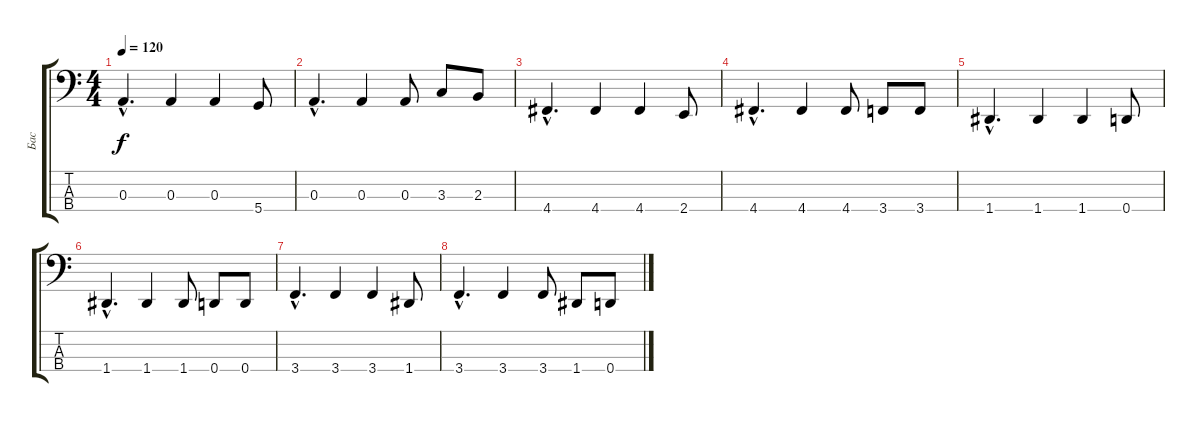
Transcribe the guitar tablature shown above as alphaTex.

\track ("Бас" "Бас") {instrument electricbasspick}
\staff {score tabs}
\tuning (G2 D2 A1 D1) {hide}
\ts (4 4)
\tempo 120
\clef f4
\ks c
0.3{hac}.4{d dy f instrument electricbasspick} 0.3.4 0.3.4 5.4.8 |
0.3{hac}.4{d} 0.3.4 0.3.8 3.3.8 2.3.8 |
4.4{hac}.4{d} 4.4.4 4.4.4 2.4.8 |
4.4{hac}.4{d} 4.4.4 4.4.8 3.4.8 3.4.8 |
1.4{hac}.4{d} 1.4.4 1.4.4 0.4.8 |
1.4{hac}.4{d} 1.4.4 1.4.8 0.4.8 0.4.8 |
3.4{hac}.4{d} 3.4.4 3.4.4 1.4.8 |
3.4{hac}.4{d} 3.4.4 3.4.8 1.4.8 0.4.8
